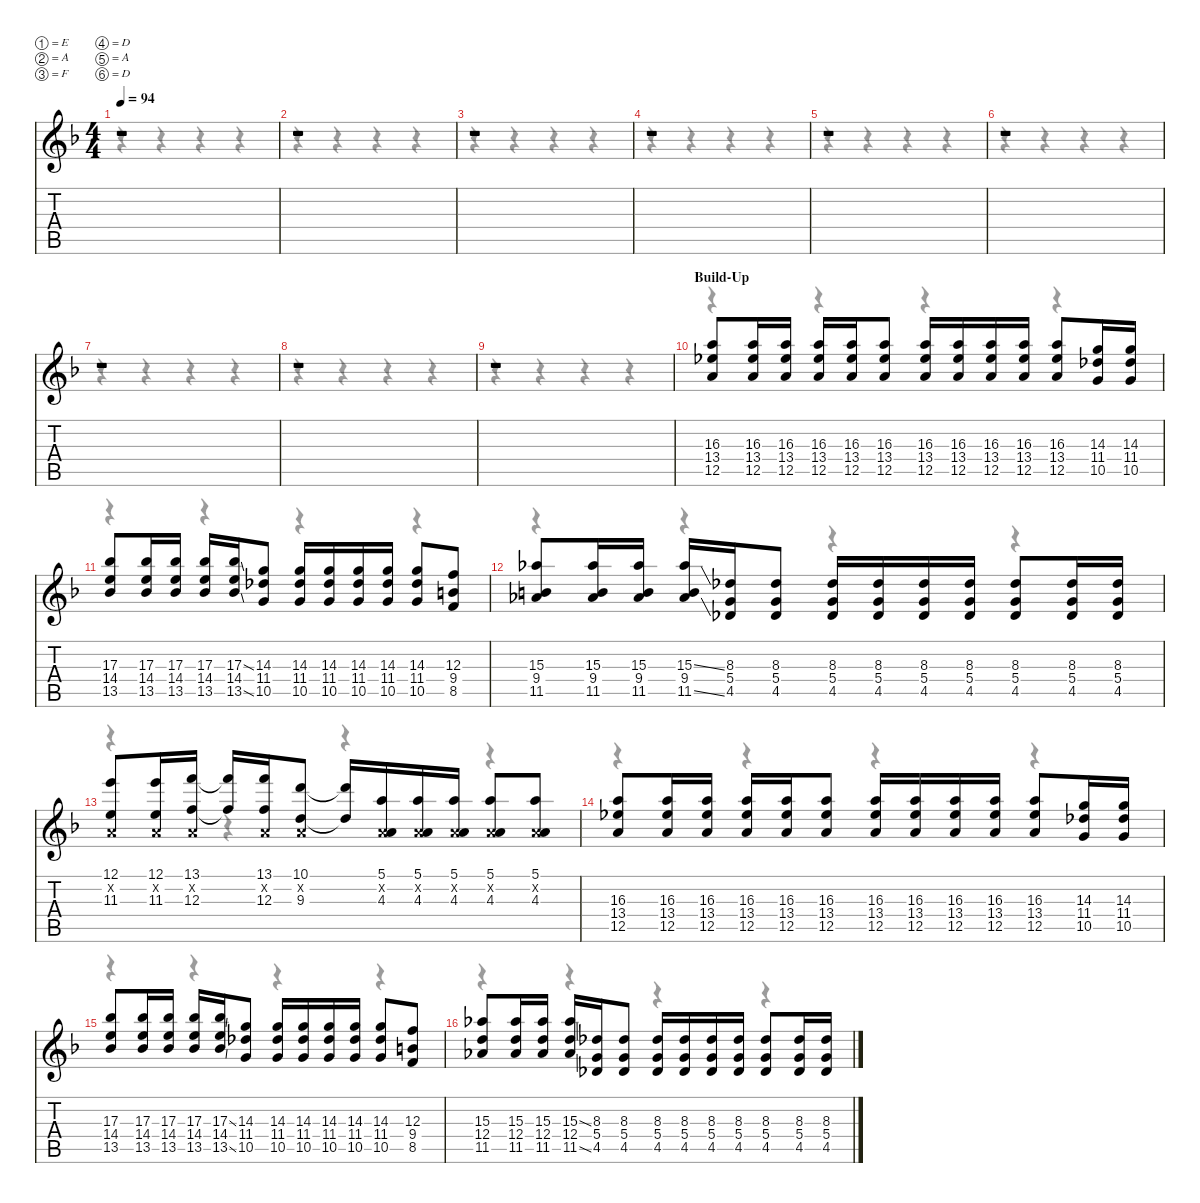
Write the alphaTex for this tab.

\defaultSystemsLayout 4
\hideDynamics
\bracketExtendMode nobrackets
\singleTrackTrackNamePolicy hidden
\multiTrackTrackNamePolicy hidden
\otherSystemsTrackNameOrientation horizontal
\track ("Overdub" "dist.guit.") {instrument distortionguitar}
\staff {score tabs}
\tuning (E4 A3 F3 D3 A2 D2)
\voice
\ts (4 4)
\tempo 94
\clef g2
\ks dminor
r.1{dy f beam Up} |
r.1{beam Up} |
r.1{beam Up} |
r.1{beam Up} |
r.1{beam Up} |
r.1{beam Up} |
r.1{beam Up} |
r.1{beam Up} |
r.1{beam Up} |
\section ("" "Build-Up")
(16.3{acc forcenatural} 13.4{acc b} 12.5{acc forcenatural}).8{dy ff} (16.3{acc forcenatural} 13.4{acc b} 12.5{acc forcenatural}).16 (16.3{acc forcenatural} 13.4{acc b} 12.5{acc forcenatural}).16 (16.3{acc forcenatural} 13.4{acc b} 12.5{acc forcenatural}).16 (16.3{acc forcenatural} 13.4{acc b} 12.5{acc forcenatural}).16 (16.3{acc forcenatural} 13.4{acc b} 12.5{acc forcenatural}).8 (16.3{acc forcenatural} 13.4{acc b} 12.5{acc forcenatural}).16 (16.3{acc forcenatural} 13.4{acc b} 12.5{acc forcenatural}).16 (16.3{acc forcenatural} 13.4{acc b} 12.5{acc forcenatural}).16 (16.3{acc forcenatural} 13.4{acc b} 12.5{acc forcenatural}).16 (16.3{acc forcenatural} 13.4{acc b} 12.5{acc forcenatural}).8 (14.3{acc forcenatural} 11.4{acc b} 10.5{acc forcenatural}).16 (14.3{acc forcenatural} 11.4{acc b} 10.5{acc forcenatural}).16 |
(17.3{acc b} 14.4{acc forcenatural} 13.5{acc b}).8 (17.3{acc b} 14.4{acc forcenatural} 13.5{acc b}).16 (17.3{acc b} 14.4{acc forcenatural} 13.5{acc b}).16 (17.3{acc b} 14.4{acc forcenatural} 13.5{acc b}).16 (17.3{ss acc b} 14.4{acc forcenatural} 13.5{ss acc b}).16 (14.3{acc forcenatural} 11.4{acc b} 10.5{acc forcenatural}).8{dy fff} (14.3{acc forcenatural} 11.4{acc b} 10.5{acc forcenatural}).16{dy ff} (14.3{acc forcenatural} 11.4{acc b} 10.5{acc forcenatural}).16 (14.3{acc forcenatural} 11.4{acc b} 10.5{acc forcenatural}).16 (14.3{acc forcenatural} 11.4{acc b} 10.5{acc forcenatural}).16 (14.3{acc forcenatural} 11.4{acc b} 10.5{acc forcenatural}).8 (12.3{acc forcenatural} 9.4{acc forcenatural} 8.5{acc forcenatural}).8{beam Up} |
(15.3{acc b} 9.4{acc forcenatural} 11.5{acc b}).8 (15.3{acc b} 9.4{acc forcenatural} 11.5{acc b}).16 (15.3{acc b} 9.4{acc forcenatural} 11.5{acc b}).16 (15.3{ss acc b} 9.4{acc forcenatural} 11.5{ss acc b}).16 (8.3{acc b} 5.4{acc forcenatural} 4.5{acc b}).16{dy fff} (8.3{acc b} 5.4{acc forcenatural} 4.5{acc b}).8{dy ff} (8.3{acc b} 5.4{acc forcenatural} 4.5{acc b}).16 (8.3{acc b} 5.4{acc forcenatural} 4.5{acc b}).16 (8.3{acc b} 5.4{acc forcenatural} 4.5{acc b}).16 (8.3{acc b} 5.4{acc forcenatural} 4.5{acc b}).16 (8.3{acc b} 5.4{acc forcenatural} 4.5{acc b}).8 (8.3{acc b} 5.4{acc forcenatural} 4.5{acc b}).16 (8.3{acc b} 5.4{acc forcenatural} 4.5{acc b}).16 |
(12.1{acc forcenatural} 0.2{x acc forcenatural} 11.3{acc forcenatural}).8{dy mf beam Up} (12.1{acc forcenatural} 0.2{x acc forcenatural} 11.3{acc forcenatural}).16{beam Up} (13.1{acc forcenatural} 0.2{x acc forcenatural} 12.3{acc forcenatural}).16{beam Up} (13.1{t acc forcenatural} 12.3{t acc forcenatural}).16{dy f beam Up} (13.1{acc forcenatural} 0.2{x acc forcenatural} 12.3{acc forcenatural}).16{dy mf beam Up} (10.1{acc forcenatural} 0.2{x acc forcenatural} 9.3{acc forcenatural}).8{beam Up} (10.1{t acc forcenatural} 9.3{t acc forcenatural}).16{dy f beam Up} (5.1{acc forcenatural} 0.2{x acc forcenatural} 4.3{acc forcenatural}).16{dy mf beam Up} (5.1{acc forcenatural} 0.2{x acc forcenatural} 4.3{acc forcenatural}).16{beam Up} (5.1{acc forcenatural} 0.2{x acc forcenatural} 4.3{acc forcenatural}).16{beam Up} (5.1{acc forcenatural} 0.2{x acc forcenatural} 4.3{acc forcenatural}).8{beam Up} (5.1{acc forcenatural} 0.2{x acc forcenatural} 4.3{acc forcenatural}).8{beam Up} |
(16.3{acc forcenatural} 13.4{acc b} 12.5{acc forcenatural}).8{dy ff} (16.3{acc forcenatural} 13.4{acc b} 12.5{acc forcenatural}).16 (16.3{acc forcenatural} 13.4{acc b} 12.5{acc forcenatural}).16 (16.3{acc forcenatural} 13.4{acc b} 12.5{acc forcenatural}).16 (16.3{acc forcenatural} 13.4{acc b} 12.5{acc forcenatural}).16 (16.3{acc forcenatural} 13.4{acc b} 12.5{acc forcenatural}).8 (16.3{acc forcenatural} 13.4{acc b} 12.5{acc forcenatural}).16 (16.3{acc forcenatural} 13.4{acc b} 12.5{acc forcenatural}).16 (16.3{acc forcenatural} 13.4{acc b} 12.5{acc forcenatural}).16 (16.3{acc forcenatural} 13.4{acc b} 12.5{acc forcenatural}).16 (16.3{acc forcenatural} 13.4{acc b} 12.5{acc forcenatural}).8 (14.3{acc forcenatural} 11.4{acc b} 10.5{acc forcenatural}).16 (14.3{acc forcenatural} 11.4{acc b} 10.5{acc forcenatural}).16 |
(17.3{acc b} 14.4{acc forcenatural} 13.5{acc b}).8 (17.3{acc b} 14.4{acc forcenatural} 13.5{acc b}).16 (17.3{acc b} 14.4{acc forcenatural} 13.5{acc b}).16 (17.3{acc b} 14.4{acc forcenatural} 13.5{acc b}).16 (17.3{ss acc b} 14.4{acc forcenatural} 13.5{ss acc b}).16 (14.3{acc forcenatural} 11.4{acc b} 10.5{acc forcenatural}).8{dy fff} (14.3{acc forcenatural} 11.4{acc b} 10.5{acc forcenatural}).16{dy ff} (14.3{acc forcenatural} 11.4{acc b} 10.5{acc forcenatural}).16 (14.3{acc forcenatural} 11.4{acc b} 10.5{acc forcenatural}).16 (14.3{acc forcenatural} 11.4{acc b} 10.5{acc forcenatural}).16 (14.3{acc forcenatural} 11.4{acc b} 10.5{acc forcenatural}).8 (12.3{acc forcenatural} 9.4{acc forcenatural} 8.5{acc forcenatural}).8{beam Up} |
(15.3{acc b} 12.4{acc forcenatural} 11.5{acc b}).8 (15.3{acc b} 12.4{acc forcenatural} 11.5{acc b}).16 (15.3{acc b} 12.4{acc forcenatural} 11.5{acc b}).16 (15.3{ss acc b} 12.4{acc forcenatural} 11.5{ss acc b}).16 (8.3{acc b} 5.4{acc forcenatural} 4.5{acc b}).16{dy fff} (8.3{acc b} 5.4{acc forcenatural} 4.5{acc b}).8{dy ff} (8.3{acc b} 5.4{acc forcenatural} 4.5{acc b}).16 (8.3{acc b} 5.4{acc forcenatural} 4.5{acc b}).16 (8.3{acc b} 5.4{acc forcenatural} 4.5{acc b}).16 (8.3{acc b} 5.4{acc forcenatural} 4.5{acc b}).16 (8.3{acc b} 5.4{acc forcenatural} 4.5{acc b}).8 (8.3{acc b} 5.4{acc forcenatural} 4.5{acc b}).16 (8.3{acc b} 5.4{acc forcenatural} 4.5{acc b}).16
\voice
\clef g2
\ottava regular
\simile none
\ks dminor
r.4{dy mf beam Down} r.4{beam Down} r.4{beam Down} r.4{beam Down} |
r.4{beam Down} r.4{beam Down} r.4{beam Down} r.4{beam Down} |
r.4{beam Down} r.4{beam Down} r.4{beam Down} r.4{beam Down} |
r.4{beam Down} r.4{beam Down} r.4{beam Down} r.4{beam Down} |
r.4{beam Down} r.4{beam Down} r.4{beam Down} r.4{beam Down} |
r.4{beam Down} r.4{beam Down} r.4{beam Down} r.4{beam Down} |
r.4{beam Down} r.4{beam Down} r.4{beam Down} r.4{beam Down} |
r.4{beam Down} r.4{beam Down} r.4{beam Down} r.4{beam Down} |
r.4{beam Down} r.4{beam Down} r.4{beam Down} r.4{beam Down} |
r.4{beam Down} r.4{beam Down} r.4{beam Down} r.4{beam Down} |
r.4{beam Down} r.4{beam Down} r.4{beam Down} r.4{beam Down} |
r.4{beam Down} r.4{beam Down} r.4{beam Down} r.4{beam Down} |
r.4{beam Down} r.4{beam Down} r.4{beam Down} r.4{beam Down} |
r.4{beam Down} r.4{beam Down} r.4{beam Down} r.4{beam Down} |
r.4{beam Down} r.4{beam Down} r.4{beam Down} r.4{beam Down} |
r.4{beam Down} r.4{beam Down} r.4{beam Down} r.4{beam Down}
